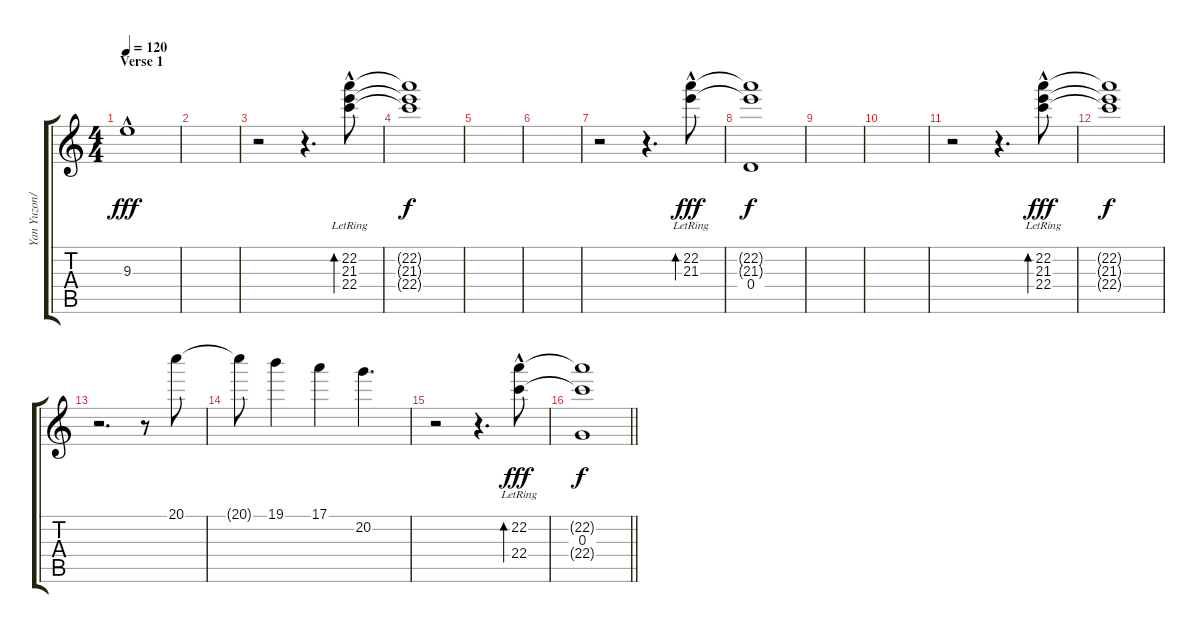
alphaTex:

\track ("Yan Yuzon/Lead" "Yan Yuzon/") {instrument electricguitarclean}
\staff {score tabs}
\tuning (E4 B3 G3 D3 A2 E2) {hide}
\ts (4 4)
\section ("" "Verse 1")
\tempo 120
\clef g2
\ks c
9.3{hac}.1{dy fff} |
|
r.2 r.4{d} (22.2{hac lr} 21.3{hac lr} 22.4{hac lr}).8{bd 120} |
(22.2{t} 21.3{t} 22.4{t}).1{dy f} |
|
|
r.2 r.4{d} (22.2{lr} 21.3{hac lr}).8{bd 120 dy fff} |
(22.2{t} 21.3{t} 0.4).1{dy f} |
|
|
r.2 r.4{d} (22.2{hac lr} 21.3{hac lr} 22.4{hac lr}).8{bd 120 dy fff} |
(22.2{t} 21.3{t} 22.4{t}).1{dy f} |
r.2{d} r.8 20.1.8 |
20.1{t}.8 19.1.4 17.1.4 20.2.4{d} |
r.2 r.4{d} (22.2{hac lr} 22.4{hac lr}).8{bd 120 dy fff} |
\barLineRight lightlight
(22.2{t} 0.3 22.4{t}).1{dy f}
